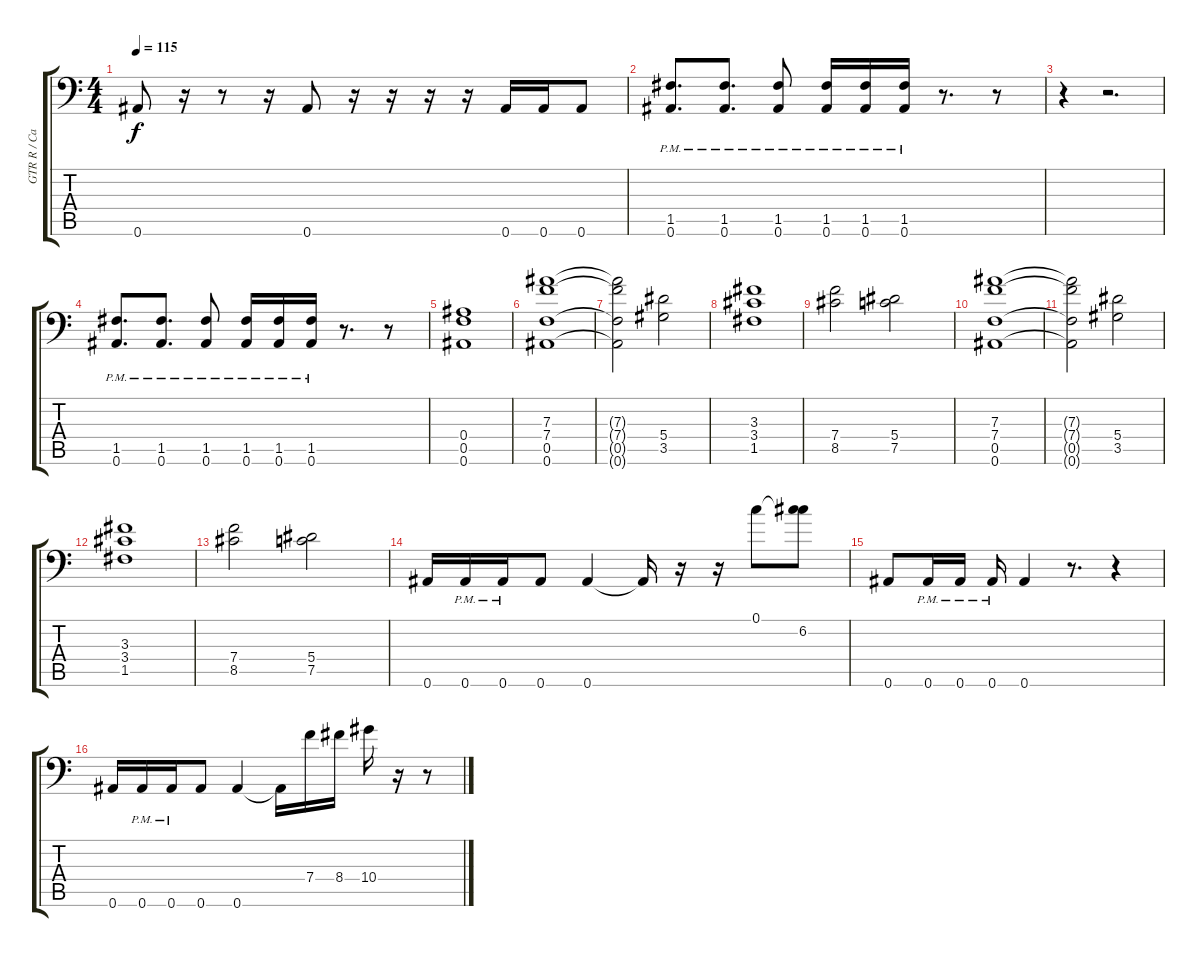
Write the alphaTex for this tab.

\track ("GTR R / Carlos" "GTR R / Ca") {instrument distortionguitar}
\staff {score tabs}
\tuning (C4 G3 Eb3 Bb2 F2 Bb1) {hide}
\ts (4 4)
\tempo 115
\clef f4
\ks c
0.6.8{dy f} r.16 r.8 r.16 0.6.8 r.16 r.16 r.16 r.16 0.6.16 0.6.16 0.6.8 |
(1.5{pm} 0.6{pm}).8{d} (1.5{pm} 0.6{pm}).8{d} (1.5{pm} 0.6{pm}).8 (1.5{pm} 0.6{pm}).16 (1.5{pm} 0.6{pm}).16 (1.5{pm} 0.6{pm}).16 r.8{d} r.8 |
r.4 r.2{d} |
(1.5{pm} 0.6{pm}).8{d} (1.5{pm} 0.6{pm}).8{d} (1.5{pm} 0.6{pm}).8 (1.5{pm} 0.6{pm}).16 (1.5{pm} 0.6{pm}).16 (1.5{pm} 0.6{pm}).16 r.8{d} r.8 |
(0.4 0.5 0.6).1 |
(7.3 7.4 0.5 0.6).1 |
(7.3{t} 7.4{t} 0.5{t} 0.6{t}).2 (5.4 3.5).2 |
(3.3 3.4 1.5).1 |
(7.4 8.5).2 (5.4 7.5).2 |
(7.3 7.4 0.5 0.6).1 |
(7.3{t} 7.4{t} 0.5{t} 0.6{t}).2 (5.4 3.5).2 |
(3.3 3.4 1.5).1 |
(7.4 8.5).2 (5.4 7.5).2 |
0.6.16 0.6{pm}.16 0.6{pm}.16 0.6.8 0.6.4 0.6{t}.16 r.16 r.16 0.1.8 (0.1{t} 6.2).8 |
0.6.8 0.6{pm}.16 0.6{pm}.16 0.6{pm}.16 0.6.4 r.8{d} r.4 |
0.6.16 0.6{pm}.16 0.6{pm}.16 0.6.8 0.6.4 0.6{t}.16 7.4.16 8.4.16 10.4.16 r.16 r.8
